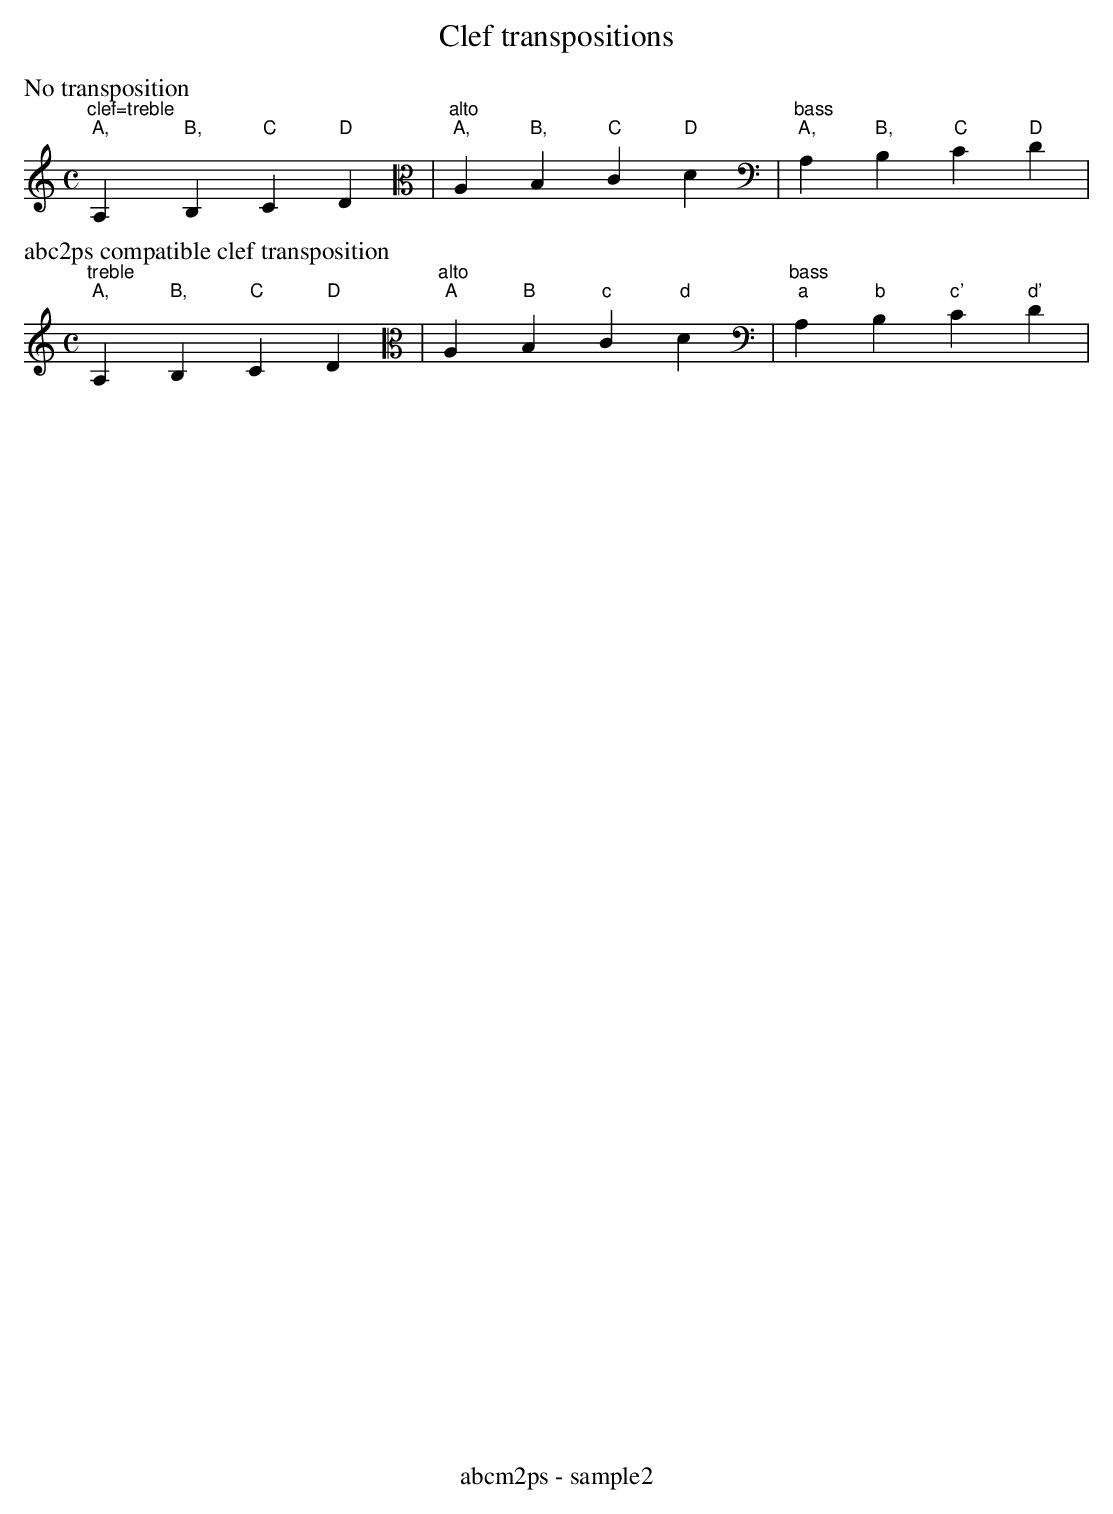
X:1
T:Clef transpositions
M:C
L:1/4
K:C
T:No transposition
"^clef=treble""A,"A,"B,"B,"C"C"D"D|\
[K:alto]"^alto""A,"A,"B,"B,"C"C"D"D|\
[K:bass]"^bass""A,"A,"B,"B,"C"C"D"D|
T:abc2ps compatible clef transposition
[K:treble]"^treble""A,"A,"B,"B,"C"C"D"D|\
[K:alto]"^alto""A"A"B"B"c"c"d"d|\
[K:bass]"^bass""a"a"b"b"c'"c'"d'"d'|
